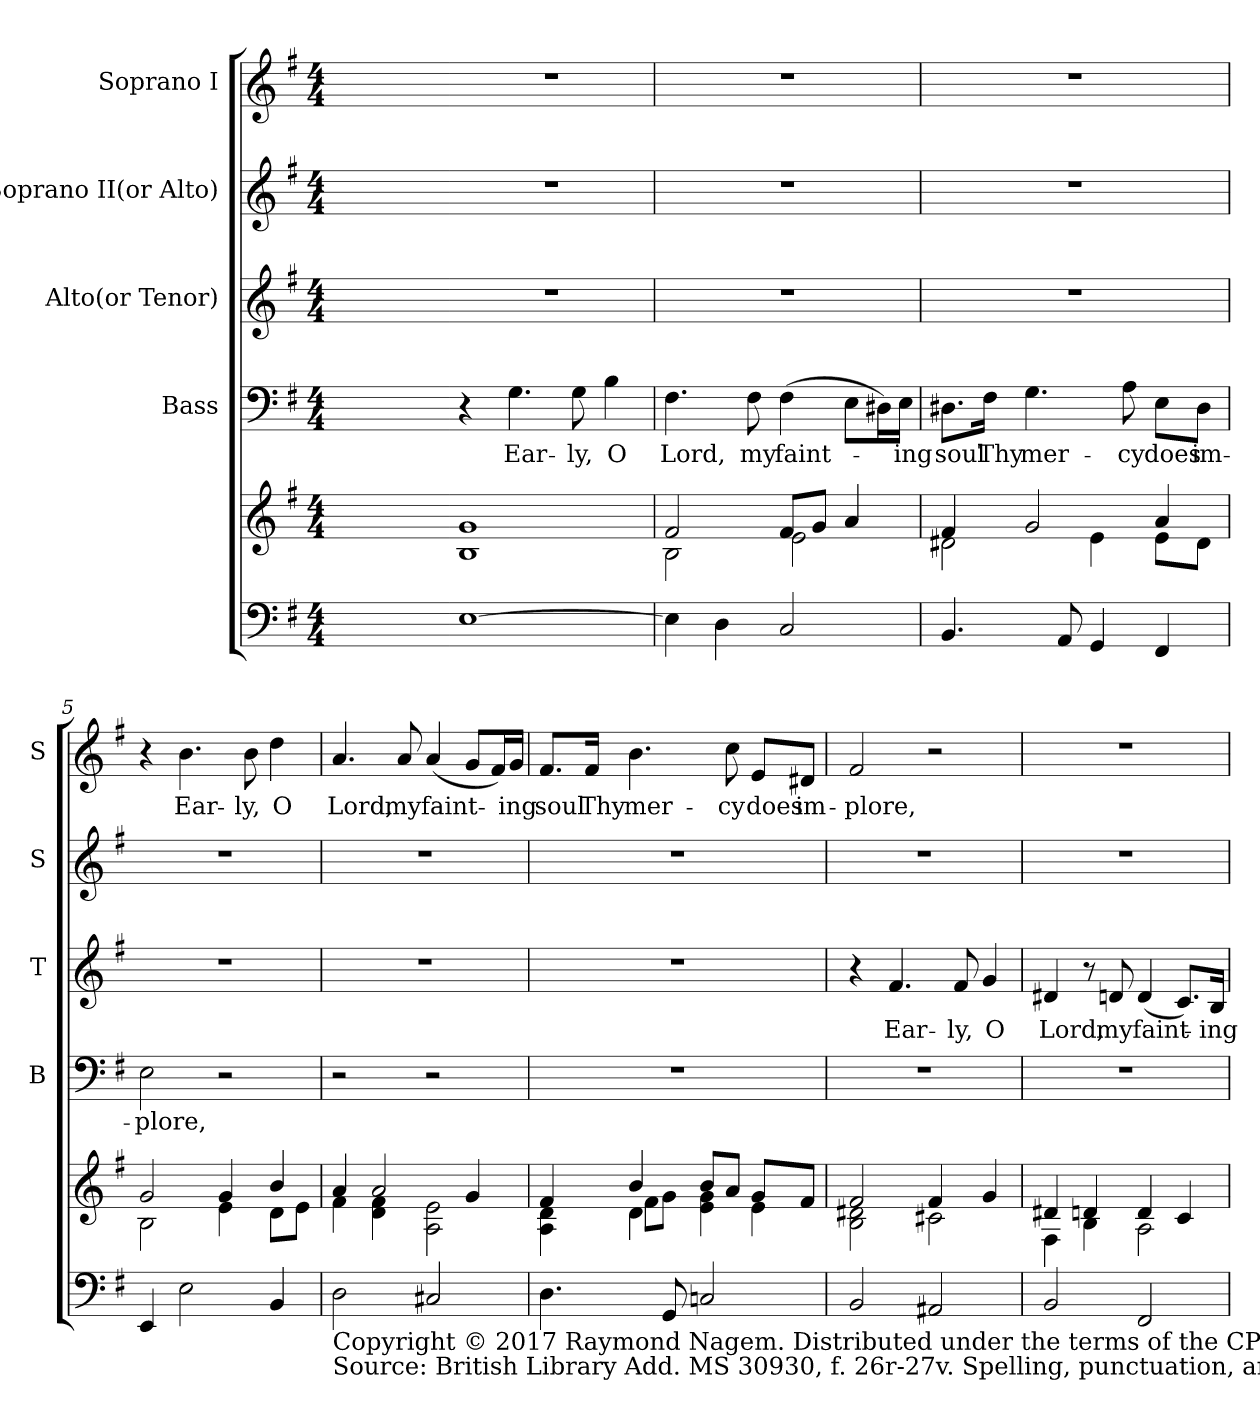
**kern	**kern	**kern	**text	**kern	**text	**kern	**kern	**text
*part5	*part5	*part4	*part4	*part3	*part3	*part2	*part1	*part1
*staff6	*staff5	*staff4	*staff4	*staff3	*staff3	*staff2	*staff1	*staff1
*	*	*I"Bass	*	*I"Alto(or Tenor)	*	*I"Soprano II(or Alto)	*I"Soprano I	*
*	*	*I'B	*	*I'T	*	*I'S	*I'S	*
*clefF4	*clefG2	*clefF4	*	*clefG2	*	*clefG2	*clefG2	*
*	*	*	*	*ITrd7c12	*	*	*	*
*k[f#]	*k[f#]	*k[f#]	*	*k[f#]	*	*k[f#]	*k[f#]	*
*G:	*G:	*G:	*	*G:	*	*G:	*G:	*
*M4/4	*M4/4	*M4/4	*	*M4/4	*	*M4/4	*M4/4	*
=1	=1	=1	=1	=1	=1	=1	=1	=1
1ryy	1ryy	1ryy	.	1ryy	.	1ryy	1ryy	.
=2-	=2-	=2-	=2-	=2-	=2-	=2-	=2-	=2-
*	*^	*	*	*	*	*	*	*
[>1E	1g	1B	4r	.	1r	.	1r	1r	.
!	!	!	!	!LO:LY:b	!	!	!	!	!
.	.	.	4.G\	Ear-	.	.	.	.	.
!	!	!	!	!LO:LY:b	!	!	!	!	!
.	.	.	8G\	-ly,	.	.	.	.	.
!	!	!	!	!LO:LY:b	!	!	!	!	!
.	.	.	4B\	O	.	.	.	.	.
=3	=3	=3	=3	=3	=3	=3	=3	=3	=3
!	!	!	!	!LO:LY:b	!	!	!	!	!
4E\]	2f#/	2B\	4.F#\	Lord,	1r	.	1r	1r	.
4D\	.	.	.	.	.	.	.	.	.
!	!	!	!	!LO:LY:b	!	!	!	!	!
.	.	.	8F#\	my	.	.	.	.	.
!	!	!	!	!LO:LY:b	!	!	!	!	!
2C/	8f#/L	2e\	(>4F#\	faint-	.	.	.	.	.
.	8g/J	.	.	.	.	.	.	.	.
.	4a/	.	8E\L	.	.	.	.	.	.
.	.	.	16D#X\L)	.	.	.	.	.	.
!	!	!	!	!LO:LY:b	!	!	!	!	!
.	.	.	16E\JJ	-ing	.	.	.	.	.
=4	=4	=4	=4	=4	=4	=4	=4	=4	=4
!	!	!	!	!LO:LY:b	!	!	!	!	!
4.BB/	4f#/	2d#X\	8.D#X\L	soul	1r	.	1r	1r	.
!	!	!	!	!LO:LY:b	!	!	!	!	!
.	.	.	16F#\Jk	Thy	.	.	.	.	.
!	!	!	!	!LO:LY:b	!	!	!	!	!
.	2g/	.	4.G\	mer-	.	.	.	.	.
8AA/	.	.	.	.	.	.	.	.	.
4GG/	.	4e\	.	.	.	.	.	.	.
!	!	!	!	!LO:LY:b	!	!	!	!	!
.	.	.	8A\	-cy	.	.	.	.	.
!	!	!	!	!LO:LY:b	!	!	!	!	!
4FF#/	4a/	8e\L	8E\L	does	.	.	.	.	.
!	!	!	!	!LO:LY:b	!	!	!	!	!
.	.	8d#\J	8D#\J	im-	.	.	.	.	.
=5	=5	=5	=5	=5	=5	=5	=5	=5	=5
!	!	!	!	!LO:LY:b	!	!	!	!	!
4EE/	2g/	2B\	2E\	-plore,	1r	.	1r	4r	.
!	!	!	!	!	!	!	!	!	!LO:LY:b
2E\	.	.	.	.	.	.	.	4.b\	Ear-
.	4g/	4e\	2r	.	.	.	.	.	.
!	!	!	!	!	!	!	!	!	!LO:LY:b
.	.	.	.	.	.	.	.	8b\	-ly,
!	!	!	!	!	!	!	!	!	!LO:LY:b
4BB/	4b/	8d\L	.	.	.	.	.	4dd\	O
.	.	8e\J	.	.	.	.	.	.	.
!!LO:LB:g=z
=6	=6	=6	=6	=6	=6	=6	=6	=6	=6
!LO:TX:b:t=Copyright © 2017 Raymond Nagem. Distributed under the terms of the CPDL license (http&colon;//cpdl.org).	!	!	!	!	!	!	!	!	!
!LO:TX:b:t=Source&colon; British Library Add. MS 30930, f. 26r-27v. Spelling, punctuation, and capitalization standardized. Barring, beaming, and slurring as in source; dashed barlines editorial. Editorial accidentals in small type. Continuo realization editorial; figures in mm. 66-67 are original.	!	!	!	!	!	!	!	!	!
!	!	!	!	!	!	!	!	!	!LO:LY:b
2D\	4a/	4f#\	2r	.	1r	.	1r	4.a/	Lord,
.	2a/	4d\ 4f#\	.	.	.	.	.	.	.
!	!	!	!	!	!	!	!	!	!LO:LY:b
.	.	.	.	.	.	.	.	8a/	my
!	!	!	!	!	!	!	!	!	!LO:LY:b
2C#X/	.	2A\ 2e\	2r	.	.	.	.	(<4a/	faint-
.	4g/	.	.	.	.	.	.	8g/L	.
.	.	.	.	.	.	.	.	16f#/L)	.
!	!	!	!	!	!	!	!	!	!LO:LY:b
.	.	.	.	.	.	.	.	16g/JJ	-ing
=7	=7	=7	=7	=7	=7	=7	=7	=7	=7
*	*	*^	*	*	*	*	*	*	*
!	!	!	!	!	!	!	!	!	!	!LO:LY:b
4.D\	4f#/	4A\ 4d\	4ryy	1r	.	1r	.	1r	8.f#/L	soul
!	!	!	!	!	!	!	!	!	!	!LO:LY:b
.	.	.	.	.	.	.	.	.	16f#/Jk	Thy
!	!	!	!	!	!	!	!	!	!	!LO:LY:b
.	4b/	4d\	8f#\L	.	.	.	.	.	4.b\	mer-
8GG/	.	.	8g\J	.	.	.	.	.	.	.
2Cn/	8b/L	4e\ 4g\	2ryy	.	.	.	.	.	.	.
!	!	!	!	!	!	!	!	!	!	!LO:LY:b
.	8a/J	.	.	.	.	.	.	.	8cc\	-cy
!	!	!	!	!	!	!	!	!	!	!LO:LY:b
.	8g/L	4e\	.	.	.	.	.	.	8e/L	does
!	!	!	!	!	!	!	!	!	!	!LO:LY:b
.	8f#/J	.	.	.	.	.	.	.	8d#X/J	im-
=8	=8	=8	=8	=8	=8	=8	=8	=8	=8	=8
!	!	!	!	!	!	!	!	!	!	!LO:LY:b
2BB/	2f#/	2B\ 2d#X\	2ryy	1r	.	4r	.	1r	2f#/	-plore,
!	!	!	!	!	!	!	!LO:LY:b	!	!	!
.	.	.	.	.	.	4.F#/	Ear-	.	.	.
2AA#X/	4f#/	2c#X\	2ryy	.	.	.	.	.	2r	.
!	!	!	!	!	!	!	!LO:LY:b	!	!	!
.	.	.	.	.	.	8F#/	-ly,	.	.	.
!	!	!	!	!	!	!	!LO:LY:b	!	!	!
.	4g/	.	.	.	.	4G/	O	.	.	.
*	*	*v	*v	*	*	*	*	*	*	*
=9	=9	=9	=9	=9	=9	=9	=9	=9	=9
!	!	!	!	!	!	!LO:LY:b	!	!	!
2BB/	4d#X/	4F#\	1r	.	4D#X/	Lord,	1r	1r	.
.	4dn/	4B\	.	.	8r	.	.	.	.
!	!	!	!	!	!	!LO:LY:b	!	!	!
.	.	.	.	.	8Dn/	my	.	.	.
!	!	!	!	!	!	!LO:LY:b	!	!	!
2FF#/	4d/	2A\	.	.	(<4D/	faint-	.	.	.
.	4c/	.	.	.	8.C/L)	.	.	.	.
!	!	!	!	!	!	!LO:LY:b	!	!	!
.	.	.	.	.	16BB/Jk	-ing	.	.	.
*	*v	*v	*	*	*	*	*	*	*
=	=	=	=	=	=	=	=	=
*-	*-	*-	*-	*-	*-	*-	*-	*-
